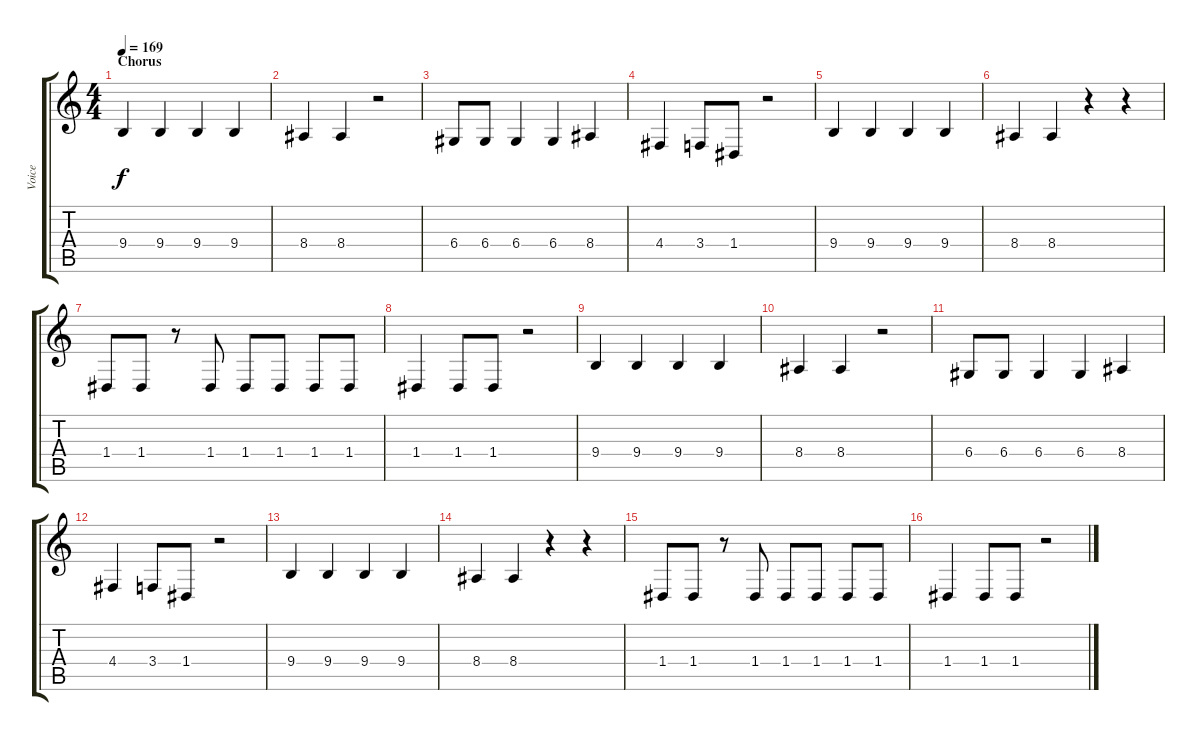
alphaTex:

\track ("Voice" "Voice") {instrument lead6voice}
\staff {score tabs}
\tuning (E4 B3 G3 D3 A2 E2) {hide}
\ts (4 4)
\section ("" "Chorus")
\tempo 169
\clef g2
\ks c
9.4.4{dy f} 9.4.4 9.4.4 9.4.4 |
8.4.4 8.4.4 r.2 |
6.4.8 6.4.8 6.4.4 6.4.4 8.4.4 |
4.4.4 3.4.8 1.4.8 r.2 |
9.4.4 9.4.4 9.4.4 9.4.4 |
8.4.4 8.4.4 r.4 r.4 |
1.4.8 1.4.8 r.8 1.4.8 1.4.8 1.4.8 1.4.8 1.4.8 |
1.4.4 1.4.8 1.4.8 r.2 |
9.4.4 9.4.4 9.4.4 9.4.4 |
8.4.4 8.4.4 r.2 |
6.4.8 6.4.8 6.4.4 6.4.4 8.4.4 |
4.4.4 3.4.8 1.4.8 r.2 |
9.4.4 9.4.4 9.4.4 9.4.4 |
8.4.4 8.4.4 r.4 r.4 |
1.4.8 1.4.8 r.8 1.4.8 1.4.8 1.4.8 1.4.8 1.4.8 |
1.4.4 1.4.8 1.4.8 r.2
